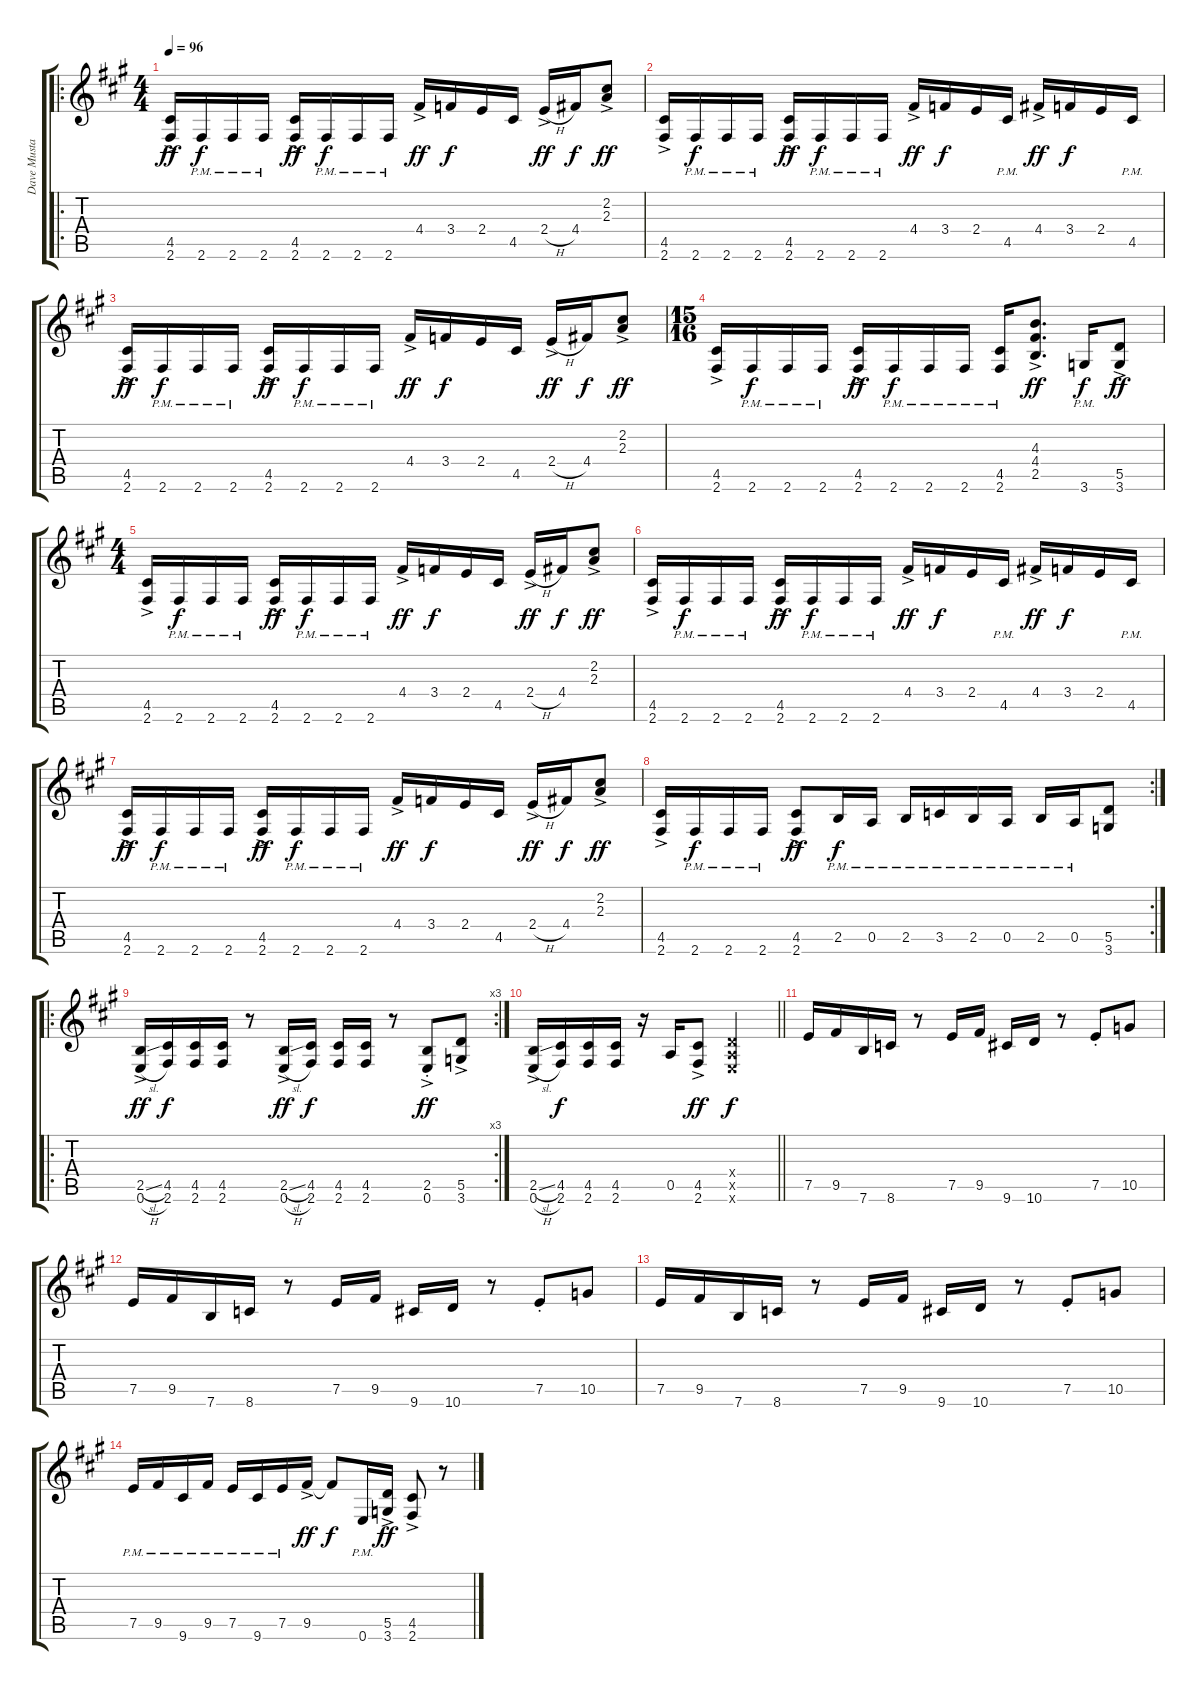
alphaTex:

\track ("Dave Mustaine" "Dave Musta") {instrument distortionguitar}
\staff {score tabs}
\tuning (E4 B3 G3 D3 A2 E2) {hide}
\ro
\ts (4 4)
\tempo 96
\clef g2
\ks f#minor
(4.5{ac} 2.6{ac}).16{dy ff} 2.6{pm}.16{dy f} 2.6{pm}.16 2.6{pm}.16 (4.5{ac} 2.6{ac}).16{dy ff} 2.6{pm}.16{dy f} 2.6{pm}.16 2.6{pm}.16 4.4{ac}.16{dy ff} 3.4.16{dy f} 2.4.16 4.5.16 2.4{h ac}.16{dy ff} 4.4.16{dy f} (2.2{ac} 2.3{ac}).8{dy ff} |
(4.5{ac} 2.6{ac}).16 2.6{pm}.16{dy f} 2.6{pm}.16 2.6{pm}.16 (4.5{ac} 2.6{ac}).16{dy ff} 2.6{pm}.16{dy f} 2.6{pm}.16 2.6{pm}.16 4.4{ac}.16{dy ff} 3.4.16{dy f} 2.4.16 4.5{pm}.16 4.4{ac}.16{dy ff} 3.4.16{dy f} 2.4.16 4.5{pm}.16 |
(4.5{ac} 2.6{ac}).16{dy ff} 2.6{pm}.16{dy f} 2.6{pm}.16 2.6{pm}.16 (4.5{ac} 2.6{ac}).16{dy ff} 2.6{pm}.16{dy f} 2.6{pm}.16 2.6{pm}.16 4.4{ac}.16{dy ff} 3.4.16{dy f} 2.4.16 4.5.16 2.4{h ac}.16{dy ff} 4.4.16{dy f} (2.2{ac} 2.3{ac}).8{dy ff} |
\ts (15 16)
(4.5{ac} 2.6{ac}).16 2.6{pm}.16{dy f} 2.6{pm}.16 2.6{pm}.16 (4.5{ac} 2.6{ac}).16{dy ff} 2.6{pm}.16{dy f} 2.6{pm}.16 2.6{pm}.16 (4.5{pm} 2.6{pm}).16 (4.3{ac} 4.4{ac} 2.5{ac}).8{d dy ff} 3.6{pm}.16{dy f} (5.5{ac} 3.6{ac}).8{dy ff} |
\ts (4 4)
(4.5{ac} 2.6{ac}).16 2.6{pm}.16{dy f} 2.6{pm}.16 2.6{pm}.16 (4.5{ac} 2.6{ac}).16{dy ff} 2.6{pm}.16{dy f} 2.6{pm}.16 2.6{pm}.16 4.4{ac}.16{dy ff} 3.4.16{dy f} 2.4.16 4.5.16 2.4{h ac}.16{dy ff} 4.4.16{dy f} (2.2{ac} 2.3{ac}).8{dy ff} |
(4.5{ac} 2.6{ac}).16 2.6{pm}.16{dy f} 2.6{pm}.16 2.6{pm}.16 (4.5{ac} 2.6{ac}).16{dy ff} 2.6{pm}.16{dy f} 2.6{pm}.16 2.6{pm}.16 4.4{ac}.16{dy ff} 3.4.16{dy f} 2.4.16 4.5{pm}.16 4.4{ac}.16{dy ff} 3.4.16{dy f} 2.4.16 4.5{pm}.16 |
(4.5{ac} 2.6{ac}).16{dy ff} 2.6{pm}.16{dy f} 2.6{pm}.16 2.6{pm}.16 (4.5{ac} 2.6{ac}).16{dy ff} 2.6{pm}.16{dy f} 2.6{pm}.16 2.6{pm}.16 4.4{ac}.16{dy ff} 3.4.16{dy f} 2.4.16 4.5.16 2.4{h ac}.16{dy ff} 4.4.16{dy f} (2.2{ac} 2.3{ac}).8{dy ff} |
\rc 2
(4.5{ac} 2.6{ac}).16 2.6{pm}.16{dy f} 2.6{pm}.16 2.6{pm}.16 (4.5{ac} 2.6{ac}).8{dy ff} 2.5{pm}.16{dy f} 0.5{pm}.16 2.5{pm}.16 3.5{pm}.16 2.5{pm}.16 0.5{pm}.16 2.5{pm}.16 0.5{pm}.16 (5.5 3.6).8 |
\ro
\rc 3
(2.5{sl ac} 0.6{h ac}).16{dy ff} (4.5 2.6).16{dy f} (4.5 2.6).16 (4.5 2.6).16 r.8 (2.5{sl ac} 0.6{h ac}).16{dy ff} (4.5 2.6).16{dy f} (4.5 2.6).16 (4.5 2.6).16 r.8 (2.5{ac st} 0.6{ac st}).8{dy ff} (5.5{ac} 3.6{ac}).8 |
\barLineRight lightlight
(2.5{sl ac} 0.6{h ac}).16 (4.5 2.6).16{dy f} (4.5 2.6).16 (4.5 2.6).16 r.16 0.5.16 (4.5{ac} 2.6{ac}).8{dy ff} (0.4{x} 0.5{x} 0.6{x}).2{dy f} |
7.5.16 9.5.16 7.6.16 8.6.16 r.8 7.5.16 9.5.16 9.6.16 10.6.16 r.8 7.5{st}.8 10.5.8 |
7.5.16 9.5.16 7.6.16 8.6.16 r.8 7.5.16 9.5.16 9.6.16 10.6.16 r.8 7.5{st}.8 10.5.8 |
7.5.16 9.5.16 7.6.16 8.6.16 r.8 7.5.16 9.5.16 9.6.16 10.6.16 r.8 7.5{st}.8 10.5.8 |
7.5{pm}.16 9.5{pm}.16 9.6{pm}.16 9.5{pm}.16 7.5{pm}.16 9.6{pm}.16 7.5{pm}.16 9.5{ac}.16{dy ff} 9.5{t}.8{dy f} 0.6{pm}.16 (5.5{ac} 3.6{ac}).16{dy ff} (4.5{ac} 2.6{ac}).8 r.8
